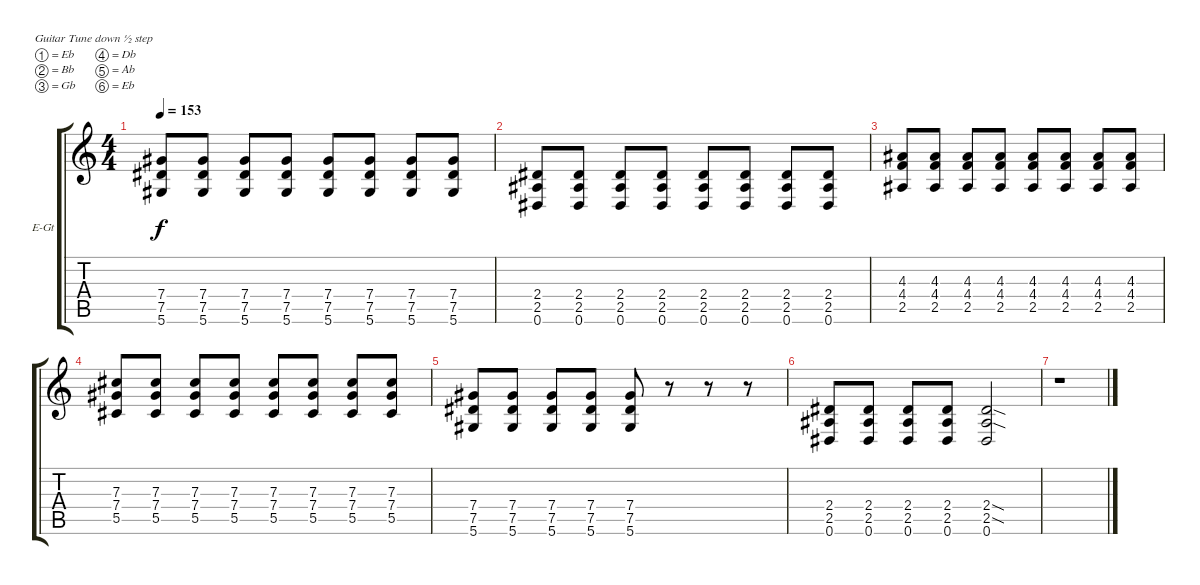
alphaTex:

\bracketExtendMode groupsimilarinstruments
\firstSystemTrackNameOrientation horizontal
\otherSystemsTrackNameOrientation horizontal
\track ("Lead Guitar" "E-Gt") {instrument overdrivenguitar}
\staff {score tabs}
\tuning (Eb4 Bb3 Gb3 Db3 Ab2 Eb2)
\ts (4 4)
\tempo 153
\clef g2
\ks c
(7.4 7.5 5.6).8{dy f} (7.4 7.5 5.6).8 (7.4 7.5 5.6).8 (7.4 7.5 5.6).8 (7.4 7.5 5.6).8 (7.4 7.5 5.6).8 (7.4 7.5 5.6).8 (7.4 7.5 5.6).8 |
(2.4 2.5 0.6).8 (2.4 2.5 0.6).8 (2.4 2.5 0.6).8 (2.4 2.5 0.6).8 (2.4 2.5 0.6).8 (2.4 2.5 0.6).8 (2.4 2.5 0.6).8 (2.4 2.5 0.6).8 |
(4.3 4.4 2.5).8 (4.3 4.4 2.5).8 (4.3 4.4 2.5).8 (4.3 4.4 2.5).8 (4.3 4.4 2.5).8 (4.3 4.4 2.5).8 (4.3 4.4 2.5).8 (4.3 4.4 2.5).8 |
(7.3 7.4 5.5).8 (7.3 7.4 5.5).8 (7.3 7.4 5.5).8 (7.3 7.4 5.5).8 (7.3 7.4 5.5).8 (7.3 7.4 5.5).8 (7.3 7.4 5.5).8 (7.3 7.4 5.5).8 |
(7.4 7.5 5.6).8 (7.4 7.5 5.6).8 (7.4 7.5 5.6).8 (7.4 7.5 5.6).8 (7.4 7.5 5.6).8 r.8 r.8 r.8 |
(2.4 2.5 0.6).8 (2.4 2.5 0.6).8 (2.4 2.5 0.6).8 (2.4 2.5 0.6).8 (2.4{sod} 2.5{sod} 0.6).2 |
r.1
